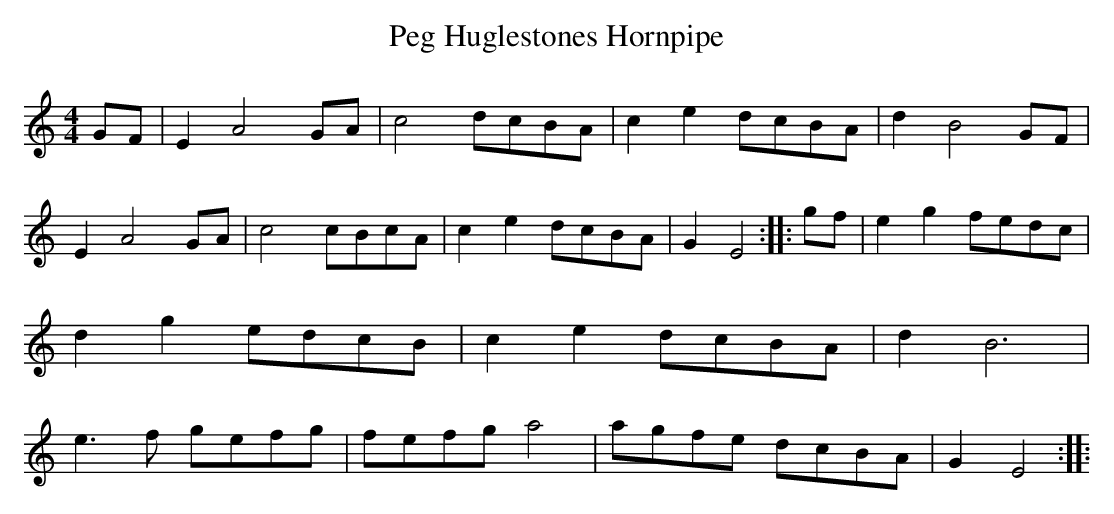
X:1
T:Peg Huglestones Hornpipe
M:4/4
L:1/8
K:C
GF| E2 A4 GA| c4 dcBA| c2 e2 dcBA| d2 B4 GF| E2 A4 GA| c4 cBcA| c2 e2 dcBA|\
G2 E4:: gf| e2 g2 fedc| d2 g2 edcB| c2 e2 dcBA| d2 B6| e3 f gefg| fefg a4| \
agfe dcBA| G2 E4::
